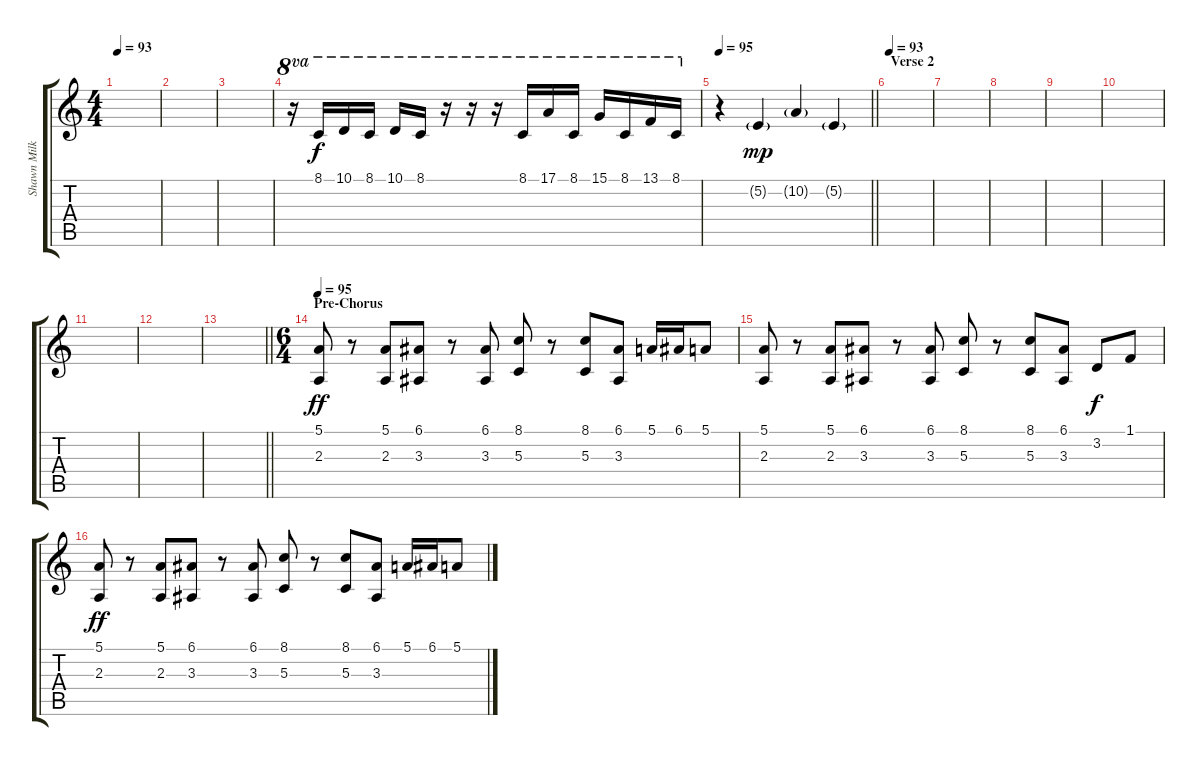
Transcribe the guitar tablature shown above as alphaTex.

\track ("Shawn Milke (Studio) [Piano]" "Shawn Milk") {instrument acousticgrandpiano}
\staff {score tabs}
\tuning (E4 B3 G3 D3 A2 D2) {hide}
\ts (4 4)
\tempo 93
\clef g2
\ks c
|
|
|
r.16{ot 8va} 8.1.16{ot 8va} 10.1.16{ot 8va} 8.1.16{ot 8va} 10.1.16{ot 8va} 8.1.16{ot 8va} r.16{ot 8va} r.16{ot 8va} r.16{ot 8va} 8.1.16{ot 8va} 17.1.16{ot 8va} 8.1.16{ot 8va} 15.1.16{ot 8va} 8.1.16{ot 8va} 13.1.16{ot 8va} 8.1.16{ot 8va} |
\tempo 95
\barLineRight lightlight
r.4{balance 16} 5.2{g}.4{dy mp} 10.2{g}.4 5.2{g}.4 |
\section ("" "Verse 2")
\tempo 93
|
|
|
|
|
|
|
\barLineRight lightlight
|
\ts (6 4)
\section ("" "Pre-Chorus")
\tempo 95
(5.1 2.3).8{dy ff volume 16 balance 10 instrument acousticgrandpiano} r.8 (5.1 2.3).8 (6.1 3.3).8 r.8 (6.1 3.3).8 (8.1 5.3).8 r.8 (8.1 5.3).8 (6.1 3.3).8 5.1.16 6.1.16 5.1.8 |
(5.1 2.3).8 r.8 (5.1 2.3).8 (6.1 3.3).8 r.8 (6.1 3.3).8 (8.1 5.3).8 r.8 (8.1 5.3).8 (6.1 3.3).8 3.2.8{dy f} 1.1.8 |
(5.1 2.3).8{dy ff} r.8 (5.1 2.3).8 (6.1 3.3).8 r.8 (6.1 3.3).8 (8.1 5.3).8 r.8 (8.1 5.3).8 (6.1 3.3).8 5.1.16 6.1.16 5.1.8
